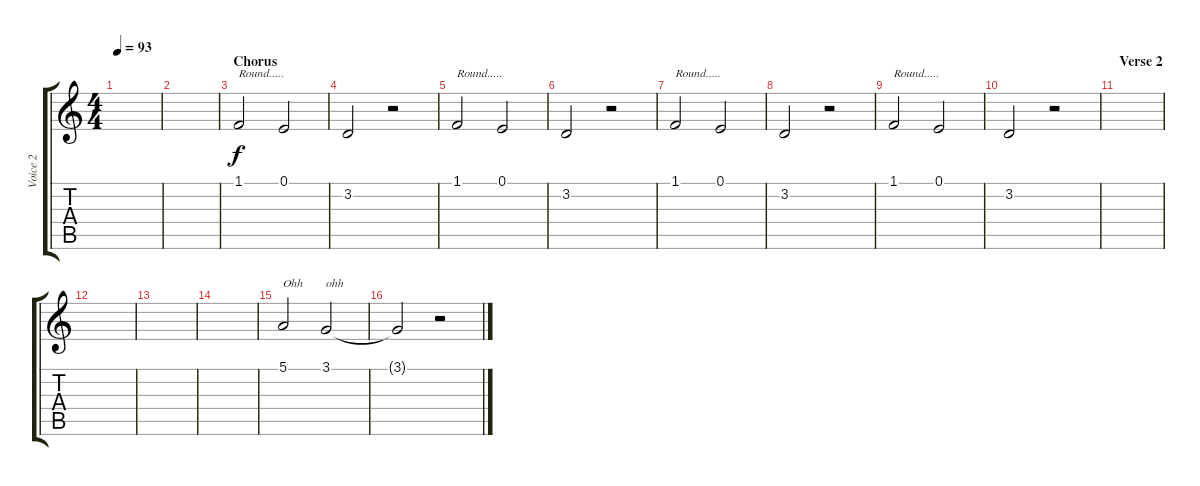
\track ("Voice 2" "Voice 2") {instrument brasssection}
\staff {score tabs}
\tuning (E4 B3 G3 D3 A2 E2) {hide}
\ts (4 4)
\tempo 93
\clef g2
\ks c
|
|
\section ("" "Chorus")
1.1.2{txt "Round....."} 0.1.2 |
3.2.2 r.2 |
1.1.2{txt "Round....."} 0.1.2 |
3.2.2 r.2 |
1.1.2{txt "Round....."} 0.1.2 |
3.2.2 r.2 |
1.1.2{txt "Round....."} 0.1.2 |
3.2.2 r.2 |
\section ("" "Verse 2")
|
|
|
|
5.1.2{txt "Ohh"} 3.1.2{txt "ohh"} |
3.1{t}.2 r.2
